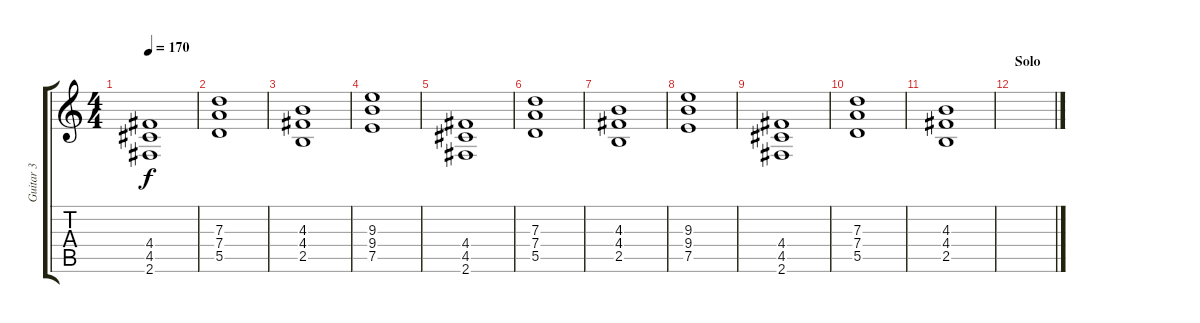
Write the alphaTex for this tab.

\track ("Guitar 3" "Guitar 3") {instrument distortionguitar}
\staff {score tabs}
\tuning (E4 B3 G3 D3 A2 E2) {hide}
\ts (4 4)
\tempo 170
\clef g2
\ks c
(4.4 4.5 2.6).1{dy f} |
(7.3 7.4 5.5).1 |
(4.3 4.4 2.5).1 |
(9.3 9.4 7.5).1 |
(4.4 4.5 2.6).1 |
(7.3 7.4 5.5).1 |
(4.3 4.4 2.5).1 |
(9.3 9.4 7.5).1 |
(4.4 4.5 2.6).1 |
(7.3 7.4 5.5).1 |
(4.3 4.4 2.5).1 |
\section ("" "Solo")
